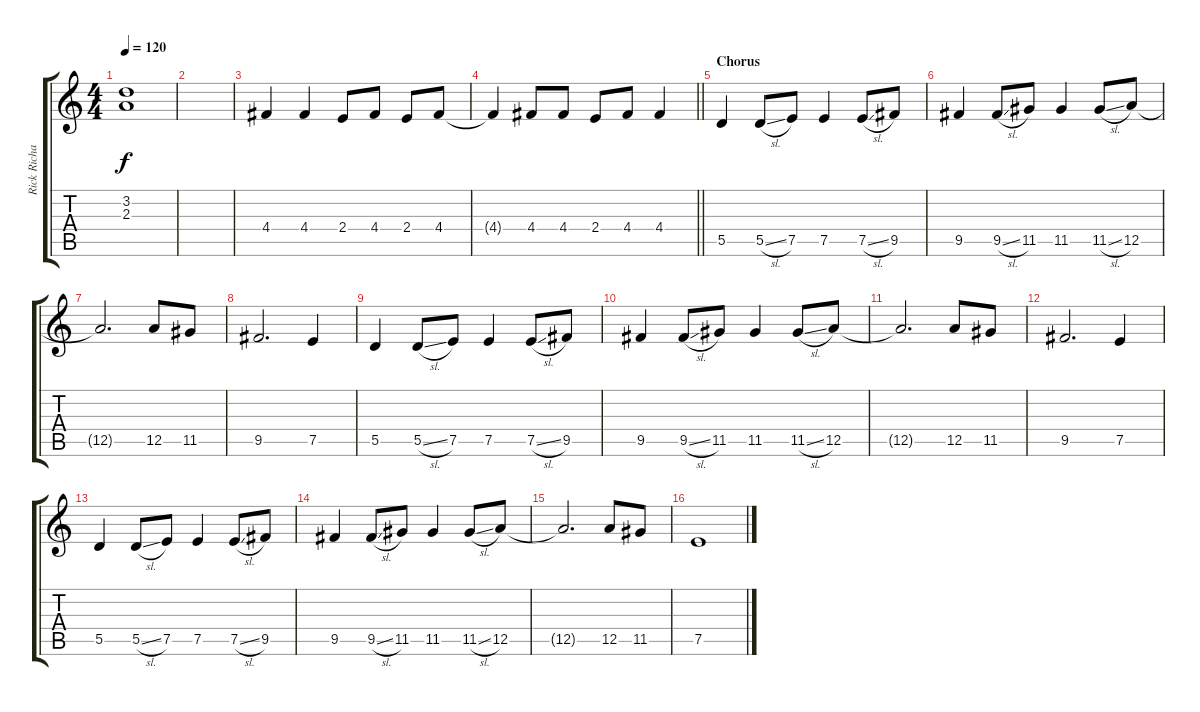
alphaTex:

\track ("Rick Richards - Lead guitar" "Rick Richa") {instrument acousticguitarsteel}
\staff {score tabs}
\tuning (E4 B3 G3 D3 A2 E2) {hide}
\ts (4 4)
\tempo 120
\clef g2
\ks c
(3.2 2.3).1{dy f} |
|
4.4.4 4.4.4 2.4.8 4.4.8 2.4.8 4.4.8 |
\barLineRight lightlight
4.4{t}.4 4.4.8 4.4.8 2.4.8 4.4.8 4.4.4 |
\section ("" "Chorus")
5.5.4 5.5{sl}.8 7.5.8 7.5.4 7.5{sl}.8 9.5.8 |
9.5.4 9.5{sl}.8 11.5.8 11.5.4 11.5{sl}.8 12.5.8 |
12.5{t}.2{d} 12.5.8 11.5.8 |
9.5.2{d} 7.5.4 |
5.5.4 5.5{sl}.8 7.5.8 7.5.4 7.5{sl}.8 9.5.8 |
9.5.4 9.5{sl}.8 11.5.8 11.5.4 11.5{sl}.8 12.5.8 |
12.5{t}.2{d} 12.5.8 11.5.8 |
9.5.2{d} 7.5.4 |
5.5.4 5.5{sl}.8 7.5.8 7.5.4 7.5{sl}.8 9.5.8 |
9.5.4 9.5{sl}.8 11.5.8 11.5.4 11.5{sl}.8 12.5.8 |
12.5{t}.2{d} 12.5.8 11.5.8 |
7.5.1
